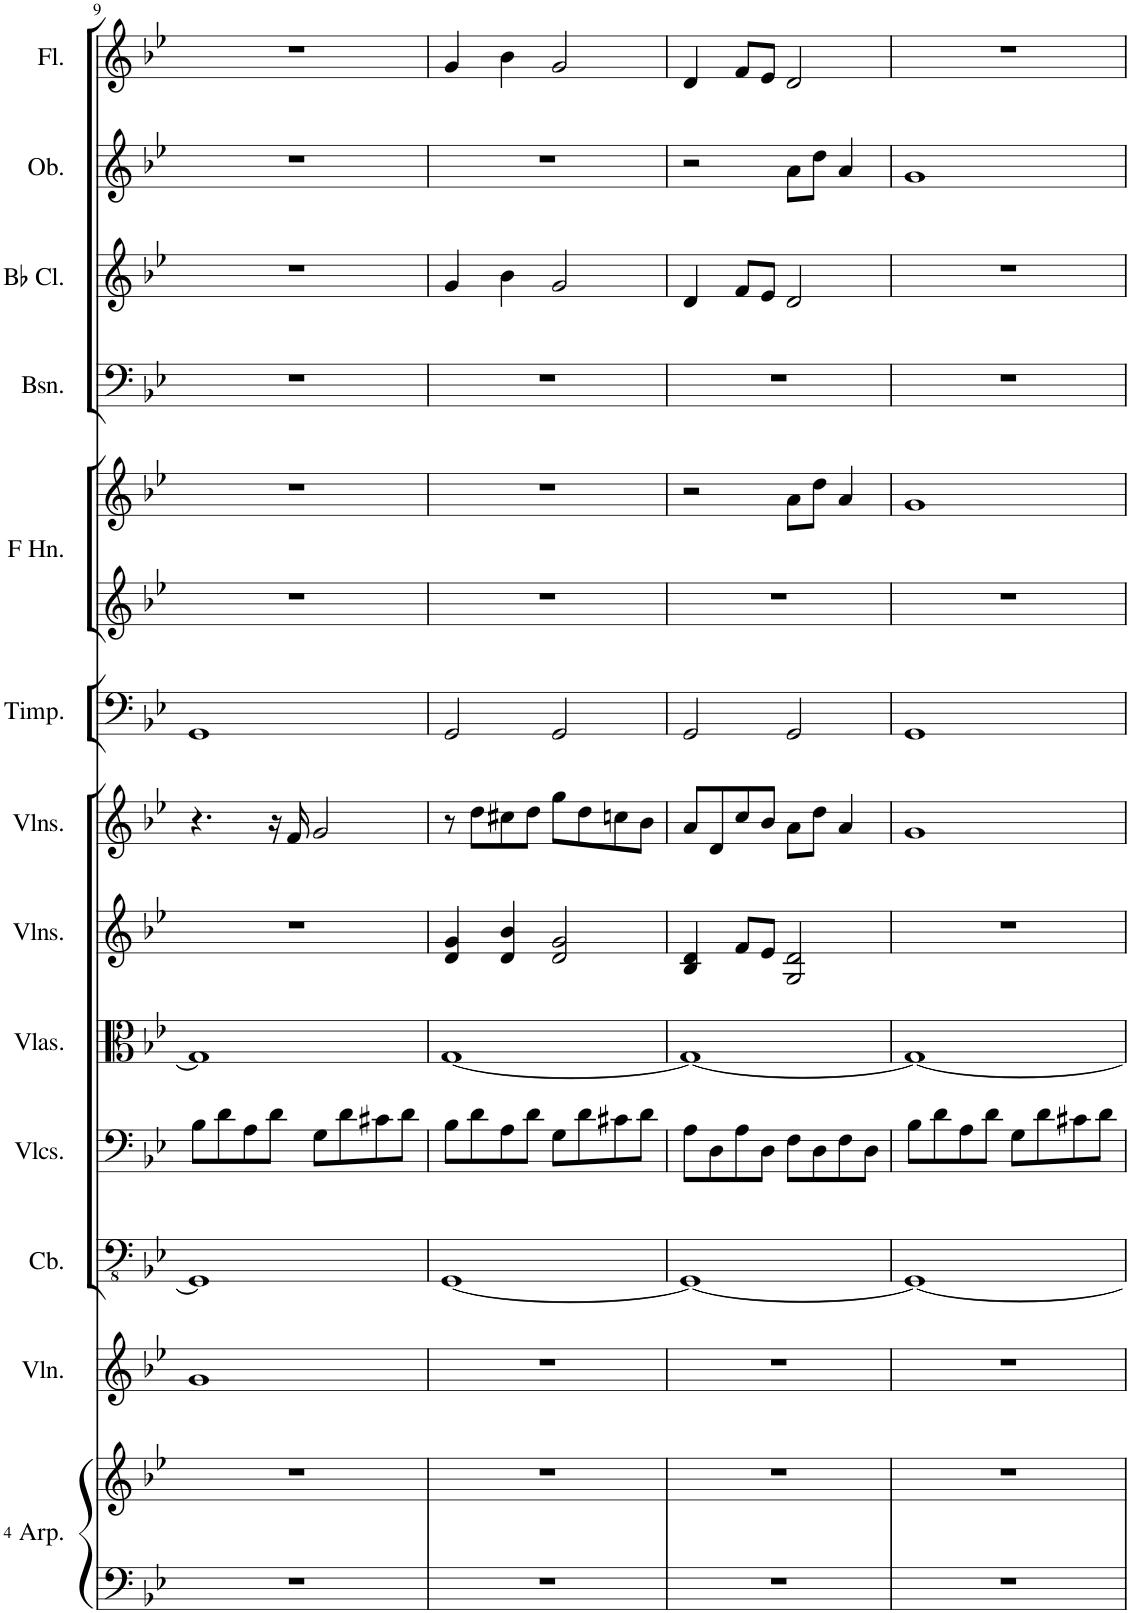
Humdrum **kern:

**kern	**kern	**kern	**kern	**kern	**kern	**kern	**kern	**kern	**kern	**kern	**kern	**kern	**kern	**kern
*part13	*part13	*part12	*part11	*part10	*part9	*part8	*part7	*part6	*part5	*part5	*part4	*part3	*part2	*part1
*staff15	*staff14	*staff13	*staff12	*staff11	*staff10	*staff9	*staff8	*staff7	*staff6	*staff5	*staff4	*staff3	*staff2	*staff1
*I"Arpa	*	*I"Violín	*I"Contrabass	*I"Violoncellos	*I"Violas	*I"Violins II	*I"Violins I	*I"Timpani	*I"Horns in F	*	*I"Bassoons	*I"Clarinets in Bb	*I"Oboes	*I"Flutes
*I'Arp.	*	*I'Vln.	*I'Cb.	*I'Vlcs.	*I'Vlas.	*I'Vlns.	*I'Vlns.	*I'Timp.	*	*	*I'Bsn.	*	*I'Ob.	*I'Fl.
!!LO:PB:g=z
*clefF4	*clefG2	*clefG2	*clefFv4	*clefF4	*clefC3	*clefG2	*clefG2	*clefF4	*clefG2	*clefG2	*clefF4	*clefG2	*clefG2	*clefG2
*	*	*	*ITrd7c12	*	*	*	*	*	*ITrd4c7	*ITrd4c7	*	*ITrd1c2	*	*
*k[b-e-]	*k[b-e-]	*k[b-e-]	*k[b-e-]	*k[b-e-]	*k[b-e-]	*k[b-e-]	*k[b-e-]	*k[b-e-]	*k[b-e-]	*k[b-e-]	*k[b-e-]	*k[b-e-]	*k[b-e-]	*k[b-e-]
*M4/4	*M4/4	*M4/4	*M4/4	*M4/4	*M4/4	*M4/4	*M4/4	*M4/4	*M4/4	*M4/4	*M4/4	*M4/4	*M4/4	*M4/4
=9	=9	=9	=9	=9	=9	=9	=9	=9	=9	=9	=9	=9	=9	=9
1r	1r	1g	1GGG]	8B-\L	1G]	1r	4.r	1GG	1r	1r	1r	1r	1r	1r
.	.	.	.	8d\	.	.	.	.	.	.	.	.	.	.
.	.	.	.	8A\	.	.	.	.	.	.	.	.	.	.
.	.	.	.	8d\J	.	.	16r	.	.	.	.	.	.	.
.	.	.	.	.	.	.	16f/	.	.	.	.	.	.	.
.	.	.	.	8G\L	.	.	2g/	.	.	.	.	.	.	.
.	.	.	.	8d\	.	.	.	.	.	.	.	.	.	.
.	.	.	.	8c#X\	.	.	.	.	.	.	.	.	.	.
.	.	.	.	8d\J	.	.	.	.	.	.	.	.	.	.
=10	=10	=10	=10	=10	=10	=10	=10	=10	=10	=10	=10	=10	=10	=10
1r	1r	1r	[1GGG	8B-\L	[1G	4d/ 4g/	8r	2GG/	1r	1r	1r	4g/	1r	4g/
.	.	.	.	8d\	.	.	8dd\L	.	.	.	.	.	.	.
.	.	.	.	8A\	.	4d/ 4b-/	8cc#X\	.	.	.	.	4b-\	.	4b-\
.	.	.	.	8d\J	.	.	8dd\J	.	.	.	.	.	.	.
.	.	.	.	8G\L	.	2d/ 2g/	8gg\L	2GG/	.	.	.	2g/	.	2g/
.	.	.	.	8d\	.	.	8dd\	.	.	.	.	.	.	.
.	.	.	.	8c#X\	.	.	8ccn\	.	.	.	.	.	.	.
.	.	.	.	8d\J	.	.	8b-\J	.	.	.	.	.	.	.
=11	=11	=11	=11	=11	=11	=11	=11	=11	=11	=11	=11	=11	=11	=11
1r	1r	1r	1GGG_	8A\L	1G_	4B-/ 4d/	8a/L	2GG/	1r	2r	1r	4d/	2r	4d/
.	.	.	.	8D\	.	.	8d/	.	.	.	.	.	.	.
.	.	.	.	8A\	.	8f/L	8cc/	.	.	.	.	8f/L	.	8f/L
.	.	.	.	8D\J	.	8e-/J	8b-/J	.	.	.	.	8e-/J	.	8e-/J
.	.	.	.	8F\L	.	2G/ 2d/	8a\L	2GG/	.	8a\L	.	2d/	8a\L	2d/
.	.	.	.	8D\	.	.	8dd\J	.	.	8dd\J	.	.	8dd\J	.
.	.	.	.	8F\	.	.	4a/	.	.	4a/	.	.	4a/	.
.	.	.	.	8D\J	.	.	.	.	.	.	.	.	.	.
=12	=12	=12	=12	=12	=12	=12	=12	=12	=12	=12	=12	=12	=12	=12
1r	1r	1r	1GGG_	8B-\L	1G_	1r	1g	1GG	1r	1g	1r	1r	1g	1r
.	.	.	.	8d\	.	.	.	.	.	.	.	.	.	.
.	.	.	.	8A\	.	.	.	.	.	.	.	.	.	.
.	.	.	.	8d\J	.	.	.	.	.	.	.	.	.	.
.	.	.	.	8G\L	.	.	.	.	.	.	.	.	.	.
.	.	.	.	8d\	.	.	.	.	.	.	.	.	.	.
.	.	.	.	8c#X\	.	.	.	.	.	.	.	.	.	.
.	.	.	.	8d\J	.	.	.	.	.	.	.	.	.	.
=	=	=	=	=	=	=	=	=	=	=	=	=	=	=
*-	*-	*-	*-	*-	*-	*-	*-	*-	*-	*-	*-	*-	*-	*-
